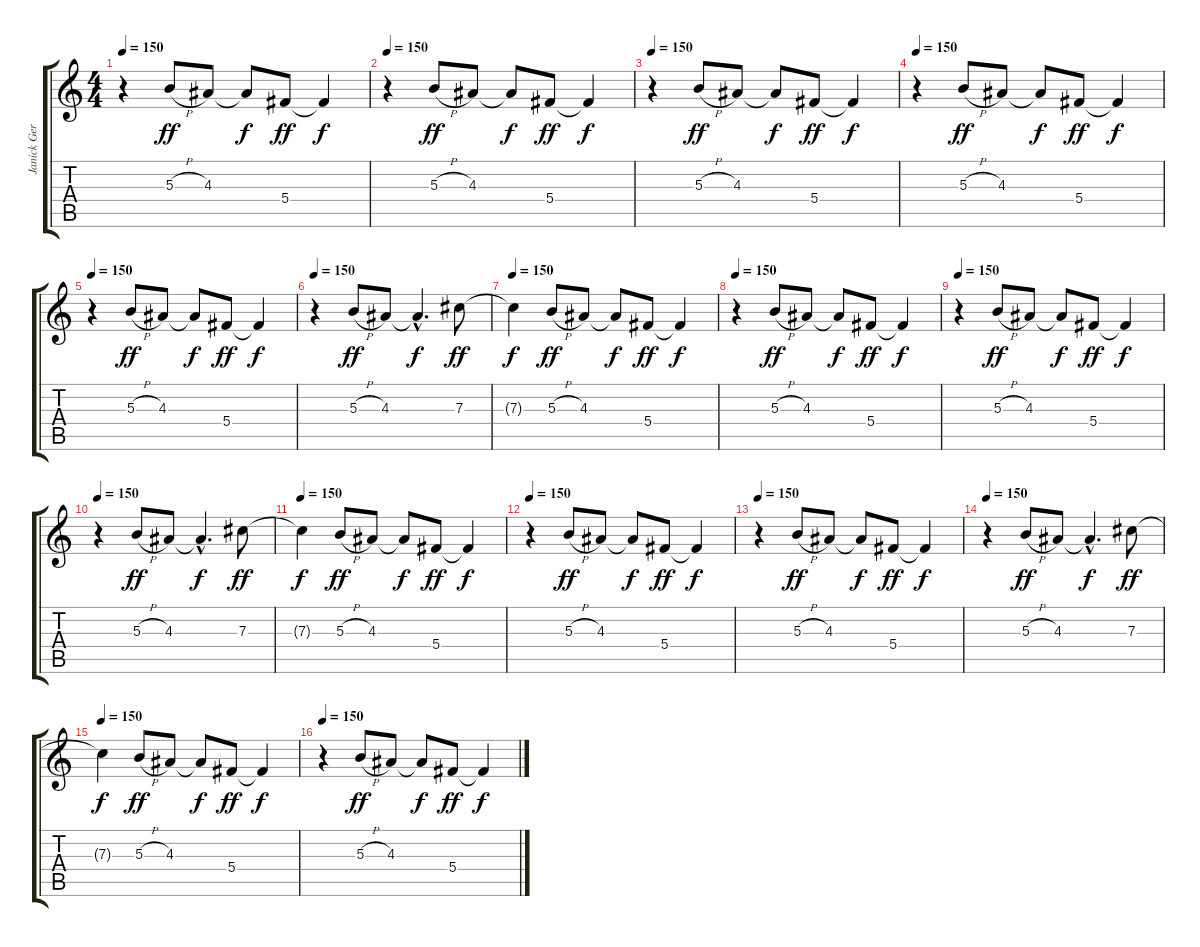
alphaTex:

\track ("Janick Gers" "Janick Ger") {instrument overdrivenguitar}
\staff {score tabs}
\tuning (Eb4 Bb3 Gb3 Db3 Ab2 Eb2) {hide}
\ts (4 4)
\tempo 150
\clef g2
\ks c
r.4{dy f} 5.3{h}.8{dy ff volume 10 instrument distortionguitar} 4.3.8 4.3{t}.8{dy f} 5.4.8{dy ff} 5.4{t}.4{dy f} |
\tempo 150
r.4 5.3{h}.8{dy ff volume 10 instrument distortionguitar} 4.3.8 4.3{t}.8{dy f} 5.4.8{dy ff} 5.4{t}.4{dy f} |
\tempo 150
r.4 5.3{h}.8{dy ff volume 10 instrument distortionguitar} 4.3.8 4.3{t}.8{dy f} 5.4.8{dy ff} 5.4{t}.4{dy f} |
\tempo 150
r.4 5.3{h}.8{dy ff volume 10 instrument distortionguitar} 4.3.8 4.3{t}.8{dy f} 5.4.8{dy ff} 5.4{t}.4{dy f} |
\tempo 150
r.4 5.3{h}.8{dy ff volume 10 instrument distortionguitar} 4.3.8 4.3{t}.8{dy f} 5.4.8{dy ff} 5.4{t}.4{dy f} |
\tempo 150
r.4{volume 10 instrument distortionguitar} 5.3{h}.8{dy ff} 4.3.8 4.3{hac t}.4{d dy f} 7.3.8{dy ff} |
\tempo 150
7.3{t}.4{dy f volume 10 instrument distortionguitar} 5.3{h}.8{dy ff} 4.3.8 4.3{t}.8{dy f} 5.4.8{dy ff} 5.4{t}.4{dy f} |
\tempo 150
r.4 5.3{h}.8{dy ff volume 10 instrument distortionguitar} 4.3.8 4.3{t}.8{dy f} 5.4.8{dy ff} 5.4{t}.4{dy f} |
\tempo 150
r.4 5.3{h}.8{dy ff volume 10 instrument distortionguitar} 4.3.8 4.3{t}.8{dy f} 5.4.8{dy ff} 5.4{t}.4{dy f} |
\tempo 150
r.4{volume 10 instrument distortionguitar} 5.3{h}.8{dy ff} 4.3.8 4.3{hac t}.4{d dy f} 7.3.8{dy ff} |
\tempo 150
7.3{t}.4{dy f volume 10 instrument distortionguitar} 5.3{h}.8{dy ff} 4.3.8 4.3{t}.8{dy f} 5.4.8{dy ff} 5.4{t}.4{dy f} |
\tempo 150
r.4 5.3{h}.8{dy ff volume 10 instrument distortionguitar} 4.3.8 4.3{t}.8{dy f} 5.4.8{dy ff} 5.4{t}.4{dy f} |
\tempo 150
r.4 5.3{h}.8{dy ff volume 10 instrument distortionguitar} 4.3.8 4.3{t}.8{dy f} 5.4.8{dy ff} 5.4{t}.4{dy f} |
\tempo 150
r.4{volume 10 instrument distortionguitar} 5.3{h}.8{dy ff} 4.3.8 4.3{hac t}.4{d dy f} 7.3.8{dy ff} |
\tempo 150
7.3{t}.4{dy f volume 10 instrument distortionguitar} 5.3{h}.8{dy ff} 4.3.8 4.3{t}.8{dy f} 5.4.8{dy ff} 5.4{t}.4{dy f} |
\tempo 150
r.4 5.3{h}.8{dy ff volume 10 instrument distortionguitar} 4.3.8 4.3{t}.8{dy f} 5.4.8{dy ff} 5.4{t}.4{dy f}
